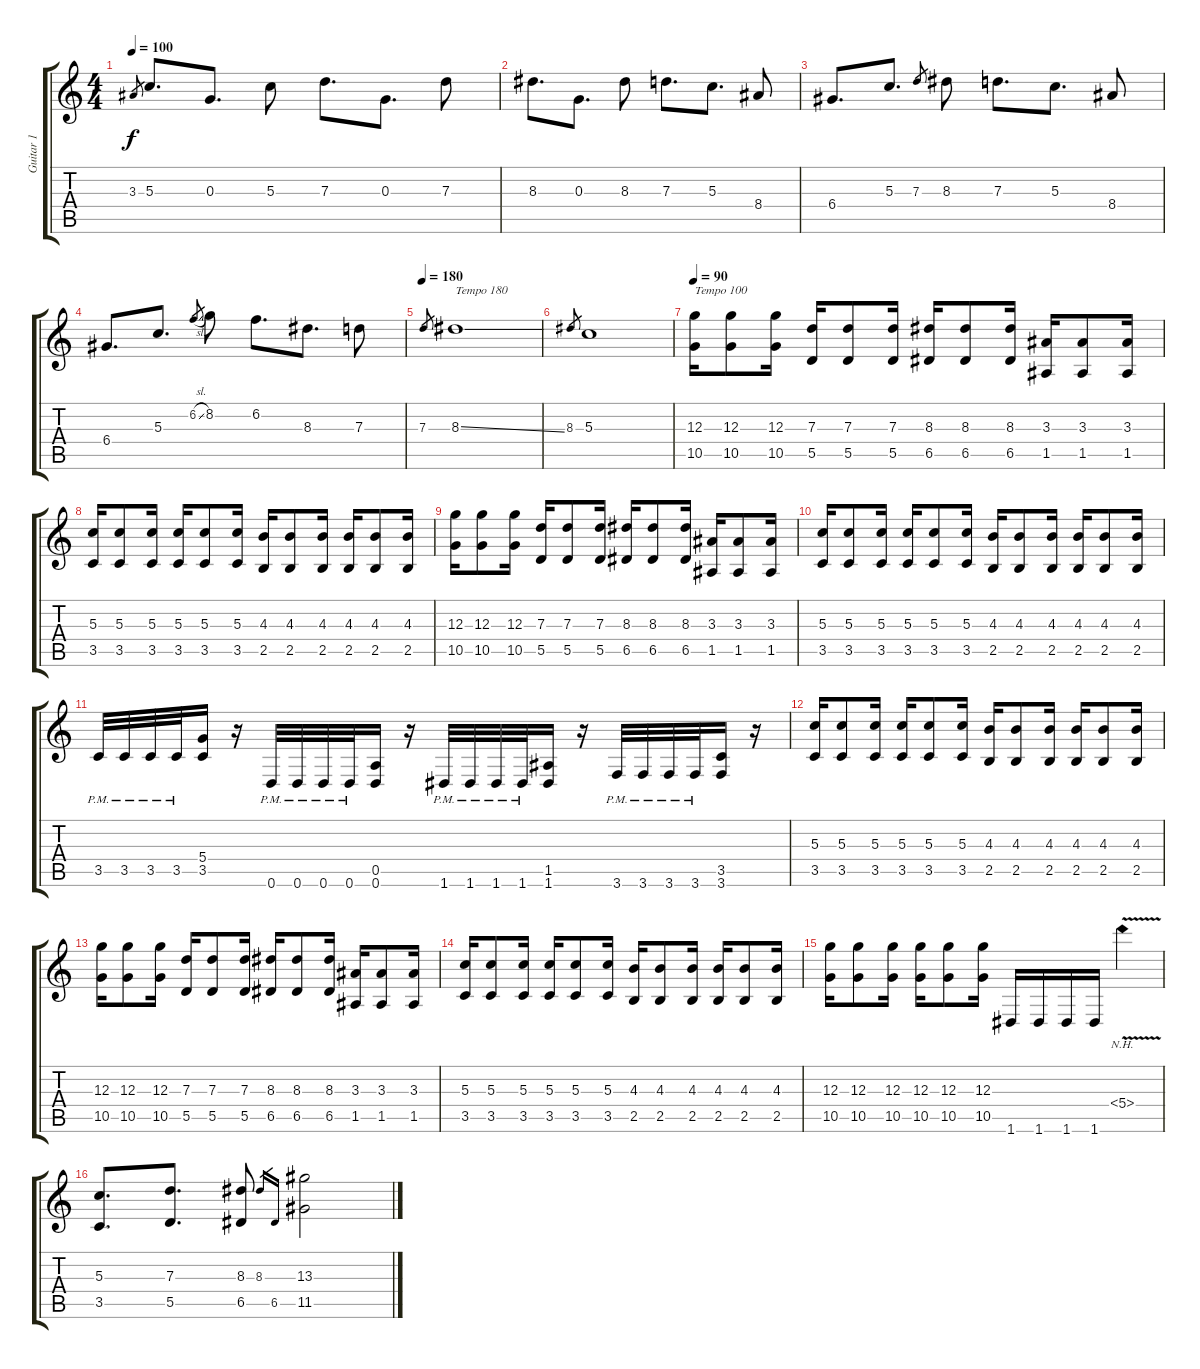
\track ("Guitar 1" "Guitar 1") {instrument distortionguitar}
\staff {score tabs}
\tuning (E4 B3 G3 D3 A2 D2) {hide}
\ts (4 4)
\tempo 100
\clef g2
\ks c
3.3.8{gr dy f} 5.3.8{d} 0.3.8{d} 5.3.8 7.3.8{d} 0.3.8{d} 7.3.8 |
8.3.8{d} 0.3.8{d} 8.3.8 7.3.8{d} 5.3.8{d} 8.4.8 |
6.4.8{d} 5.3.8{d} 7.3.8{gr} 8.3.8 7.3.8{d} 5.3.8{d} 8.4.8 |
6.4.8{d} 5.3.8{d} 6.2{sl}.8{gr} 8.2.8 6.2.8{d} 8.3.8{d} 7.3.8 |
\tempo 180
7.3.8{gr} 8.3{ss}.1{txt "Tempo 180"} |
8.3.8{gr} 5.3.1 |
\tempo 90
(12.3 10.5).16{txt "Tempo 100"} (12.3 10.5).8 (12.3 10.5).16 (7.3 5.5).16 (7.3 5.5).8 (7.3 5.5).16 (8.3 6.5).16 (8.3 6.5).8 (8.3 6.5).16 (3.3 1.5).16 (3.3 1.5).8 (3.3 1.5).16 |
(5.3 3.5).16 (5.3 3.5).8 (5.3 3.5).16 (5.3 3.5).16 (5.3 3.5).8 (5.3 3.5).16 (4.3 2.5).16 (4.3 2.5).8 (4.3 2.5).16 (4.3 2.5).16 (4.3 2.5).8 (4.3 2.5).16 |
(12.3 10.5).16 (12.3 10.5).8 (12.3 10.5).16 (7.3 5.5).16 (7.3 5.5).8 (7.3 5.5).16 (8.3 6.5).16 (8.3 6.5).8 (8.3 6.5).16 (3.3 1.5).16 (3.3 1.5).8 (3.3 1.5).16 |
(5.3 3.5).16 (5.3 3.5).8 (5.3 3.5).16 (5.3 3.5).16 (5.3 3.5).8 (5.3 3.5).16 (4.3 2.5).16 (4.3 2.5).8 (4.3 2.5).16 (4.3 2.5).16 (4.3 2.5).8 (4.3 2.5).16 |
3.5{pm}.32 3.5{pm}.32 3.5{pm}.32 3.5{pm}.32 (5.4 3.5).16 r.16 0.6{pm}.32 0.6{pm}.32 0.6{pm}.32 0.6{pm}.32 (0.5 0.6).16 r.16 1.6{pm}.32 1.6{pm}.32 1.6{pm}.32 1.6{pm}.32 (1.5 1.6).16 r.16 3.6{pm}.32 3.6{pm}.32 3.6{pm}.32 3.6{pm}.32 (3.5 3.6).16 r.16 |
(5.3 3.5).16 (5.3 3.5).8 (5.3 3.5).16 (5.3 3.5).16 (5.3 3.5).8 (5.3 3.5).16 (4.3 2.5).16 (4.3 2.5).8 (4.3 2.5).16 (4.3 2.5).16 (4.3 2.5).8 (4.3 2.5).16 |
(12.3 10.5).16 (12.3 10.5).8 (12.3 10.5).16 (7.3 5.5).16 (7.3 5.5).8 (7.3 5.5).16 (8.3 6.5).16 (8.3 6.5).8 (8.3 6.5).16 (3.3 1.5).16 (3.3 1.5).8 (3.3 1.5).16 |
(5.3 3.5).16 (5.3 3.5).8 (5.3 3.5).16 (5.3 3.5).16 (5.3 3.5).8 (5.3 3.5).16 (4.3 2.5).16 (4.3 2.5).8 (4.3 2.5).16 (4.3 2.5).16 (4.3 2.5).8 (4.3 2.5).16 |
(12.3 10.5).16 (12.3 10.5).8 (12.3 10.5).16 (12.3 10.5).16 (12.3 10.5).8 (12.3 10.5).16 1.6.16 1.6.16 1.6.16 1.6.16 5.4{nh v}.4 |
(5.3 3.5).8{d} (7.3 5.5).8{d} (8.3 6.5).8 8.3.16{gr} 6.5.16{gr} (13.3 11.5).2
